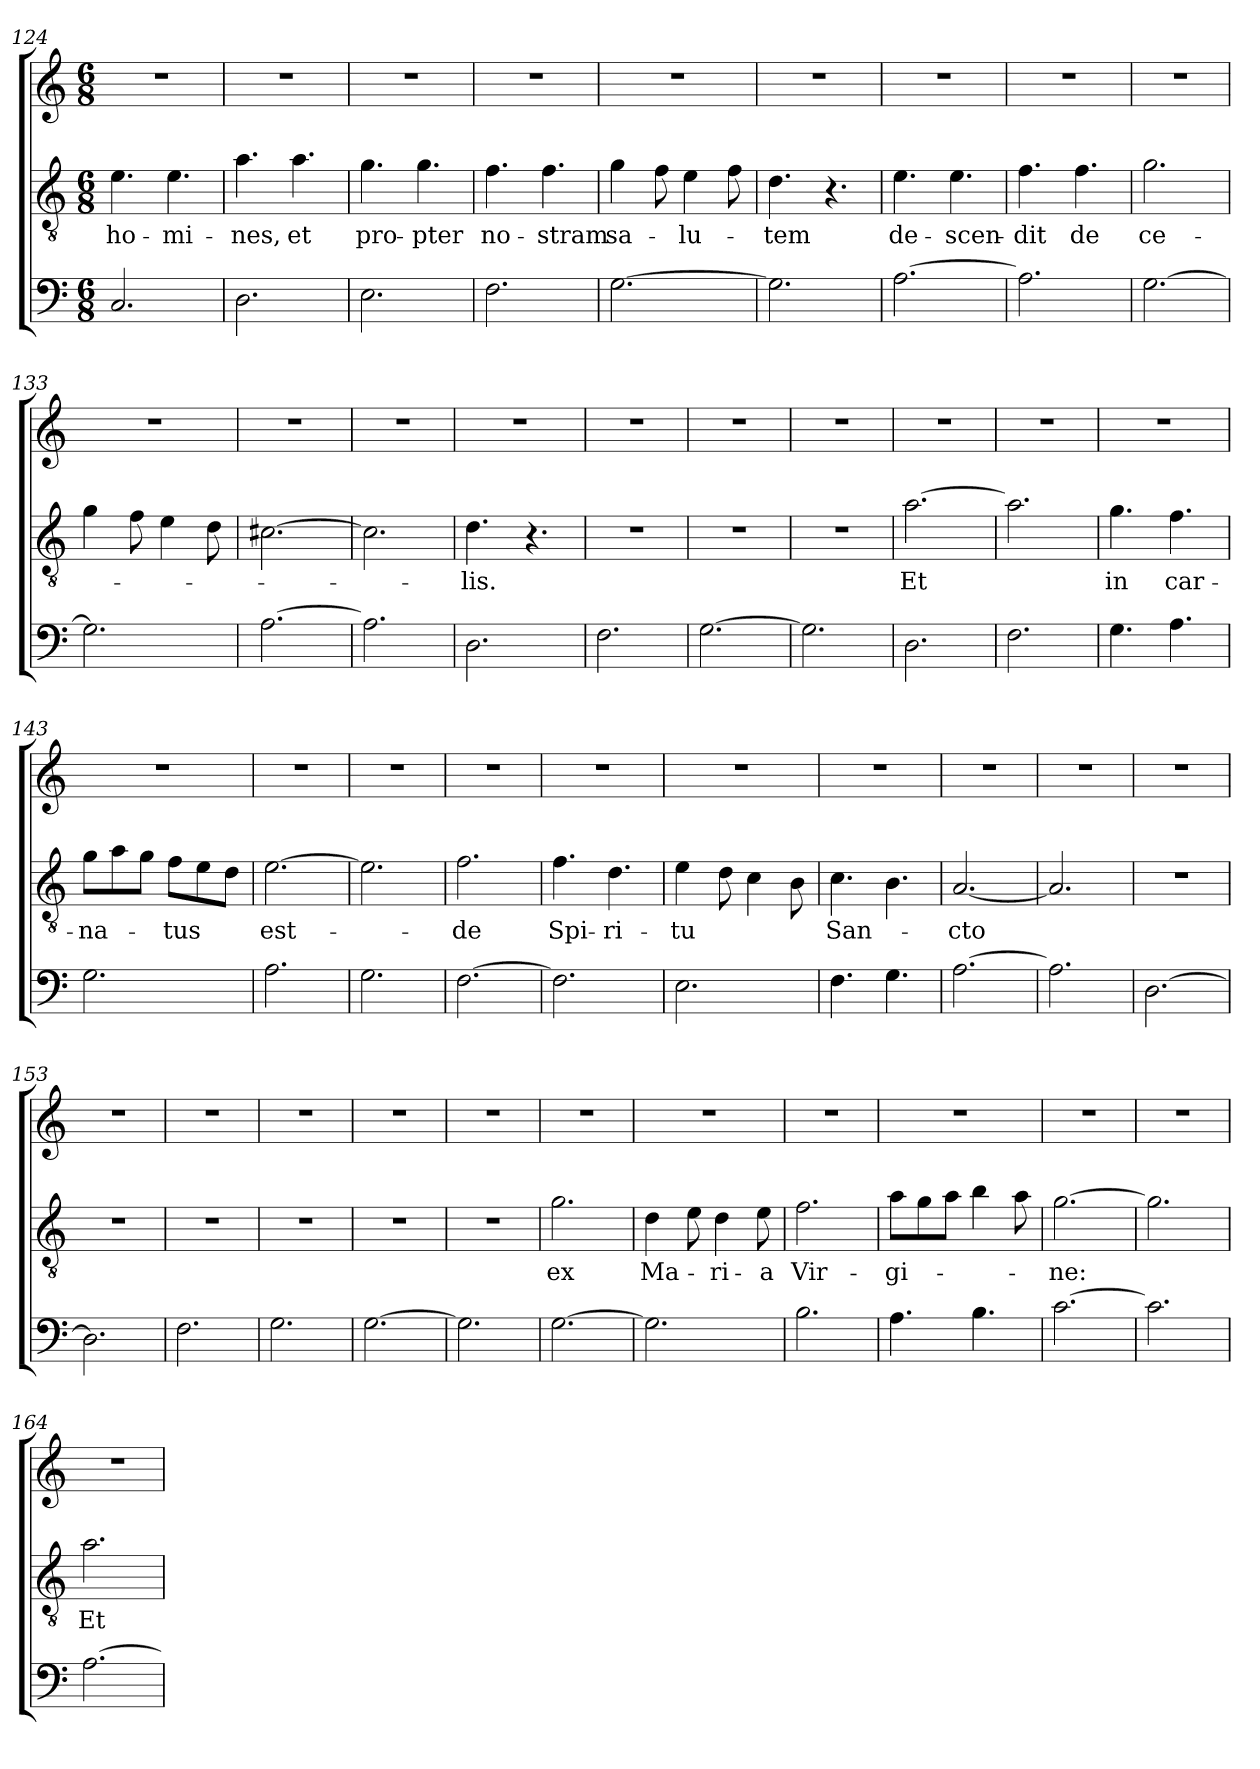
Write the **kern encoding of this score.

**kern	**kern	**text	**kern
*part3	*part2	*part2	*part1
*staff3	*staff2	*staff2	*staff1
*clefF4	*clefGv2	*	*clefG2
*k[]	*k[]	*	*k[]
*C:	*C:	*	*C:
*M6/8	*M6/8	*	*M6/8
=124	=124	=124	=124
!	!	!LO:LY:b	!
2.C/	4.e\	ho-	2.r
!	!	!LO:LY:b	!
.	4.e\	-mi-	.
=125	=125	=125	=125
!	!	!LO:LY:b	!
2.D\	4.a\	-nes,	2.r
!	!	!LO:LY:b	!
.	4.a\	et	.
=126	=126	=126	=126
!	!	!LO:LY:b	!
2.E\	4.g\	pro-	2.r
!	!	!LO:LY:b	!
.	4.g\	-pter	.
=127	=127	=127	=127
!	!	!LO:LY:b	!
2.F\	4.f\	no-	2.r
!	!	!LO:LY:b	!
.	4.f\	-stram	.
=128	=128	=128	=128
!	!	!LO:LY:b	!
[2.G\	4g\	sa-	2.r
.	8f\	.	.
!	!	!LO:LY:b	!
.	4e\	-lu-	.
.	8f\	.	.
=129	=129	=129	=129
!	!	!LO:LY:b	!
2.G\]	4.d\	-tem	2.r
.	4.r	.	.
=130	=130	=130	=130
!	!	!LO:LY:b	!
[2.A\	4.e\	de-	2.r
!	!	!LO:LY:b	!
.	4.e\	-scen-	.
=131	=131	=131	=131
!	!	!LO:LY:b	!
2.A\]	4.f\	-dit	2.r
!	!	!LO:LY:b	!
.	4.f\	de	.
!!LO:PB:g=z
=132	=132	=132	=132
!	!	!LO:LY:b	!
[2.G\	2.g\	ce-	2.r
=133	=133	=133	=133
2.G\]	4g\	.	2.r
.	8f\	.	.
.	4e\	.	.
.	8d\	.	.
=134	=134	=134	=134
[2.A\	[2.c#X\	.	2.r
=135	=135	=135	=135
2.A\]	2.c#\]	.	2.r
=136	=136	=136	=136
!	!	!LO:LY:b	!
2.D\	4.d\	-lis.	2.r
.	4.r	.	.
=137	=137	=137	=137
2.F\	2.r	.	2.r
=138	=138	=138	=138
[2.G\	2.r	.	2.r
=139	=139	=139	=139
2.G\]	2.r	.	2.r
=140	=140	=140	=140
!	!	!LO:LY:b	!
2.D\	[2.a\	Et	2.r
=141	=141	=141	=141
2.F\	2.a\]	.	2.r
=142	=142	=142	=142
!	!	!LO:LY:b	!
4.G\	4.g\	in	2.r
!	!	!LO:LY:b	!
4.A\	4.f\	car-	.
=143	=143	=143	=143
!	!	!LO:LY:b	!
2.G\	8g\L	-na-	2.r
.	8a\	.	.
.	8g\J	.	.
!	!	!LO:LY:b	!
.	8f\L	-tus	.
.	8e\	.	.
.	8d\J	.	.
=144	=144	=144	=144
!	!	!LO:LY:b	!
2.A\	[2.e\	est-	2.r
=145	=145	=145	=145
2.G\	2.e\]	.	2.r
=146	=146	=146	=146
!	!	!LO:LY:b	!
[2.F\	2.f\	-de	2.r
=147	=147	=147	=147
!	!	!LO:LY:b	!
2.F\]	4.f\	Spi-	2.r
!	!	!LO:LY:b	!
.	4.d\	-ri-	.
!!LO:LB:g=z
=148	=148	=148	=148
!	!	!LO:LY:b	!
2.E\	4e\	-tu	2.r
.	8d\	.	.
.	4c\	.	.
.	8B\	.	.
=149	=149	=149	=149
!	!	!LO:LY:b	!
4.F\	4.c\	San-	2.r
4.G\	4.B\	.	.
=150	=150	=150	=150
!	!	!LO:LY:b	!
[2.A\	[2.A/	-cto	2.r
=151	=151	=151	=151
2.A\]	2.A/]	.	2.r
=152	=152	=152	=152
[2.D\	2.r	.	2.r
=153	=153	=153	=153
2.D\]	2.r	.	2.r
=154	=154	=154	=154
2.F\	2.r	.	2.r
=155	=155	=155	=155
2.G\	2.r	.	2.r
=156	=156	=156	=156
[2.G\	2.r	.	2.r
=157	=157	=157	=157
2.G\]	2.r	.	2.r
=158	=158	=158	=158
!	!	!LO:LY:b	!
[2.G\	2.g\	ex	2.r
=159	=159	=159	=159
!	!	!LO:LY:b	!
2.G\]	4d\	Ma-	2.r
.	8e\	.	.
!	!	!LO:LY:b	!
.	4d\	-ri-	.
!	!	!LO:LY:b	!
.	8e\	-a	.
=160	=160	=160	=160
!	!	!LO:LY:b	!
2.B\	2.f\	Vir-	2.r
=161	=161	=161	=161
!	!	!LO:LY:b	!
4.A\	8a\L	-gi-	2.r
.	8g\	.	.
.	8a\J	.	.
4.B\	4b\	.	.
.	8a\	.	.
=162	=162	=162	=162
!	!	!LO:LY:b	!
[2.c\	[2.g\	-ne:	2.r
=163	=163	=163	=163
2.c\]	2.g\]	.	2.r
!!LO:LB:g=z
=164	=164	=164	=164
!	!	!LO:LY:b	!
[2.A\	2.a\	Et-	2.r
=	=	=	=
*-	*-	*-	*-
